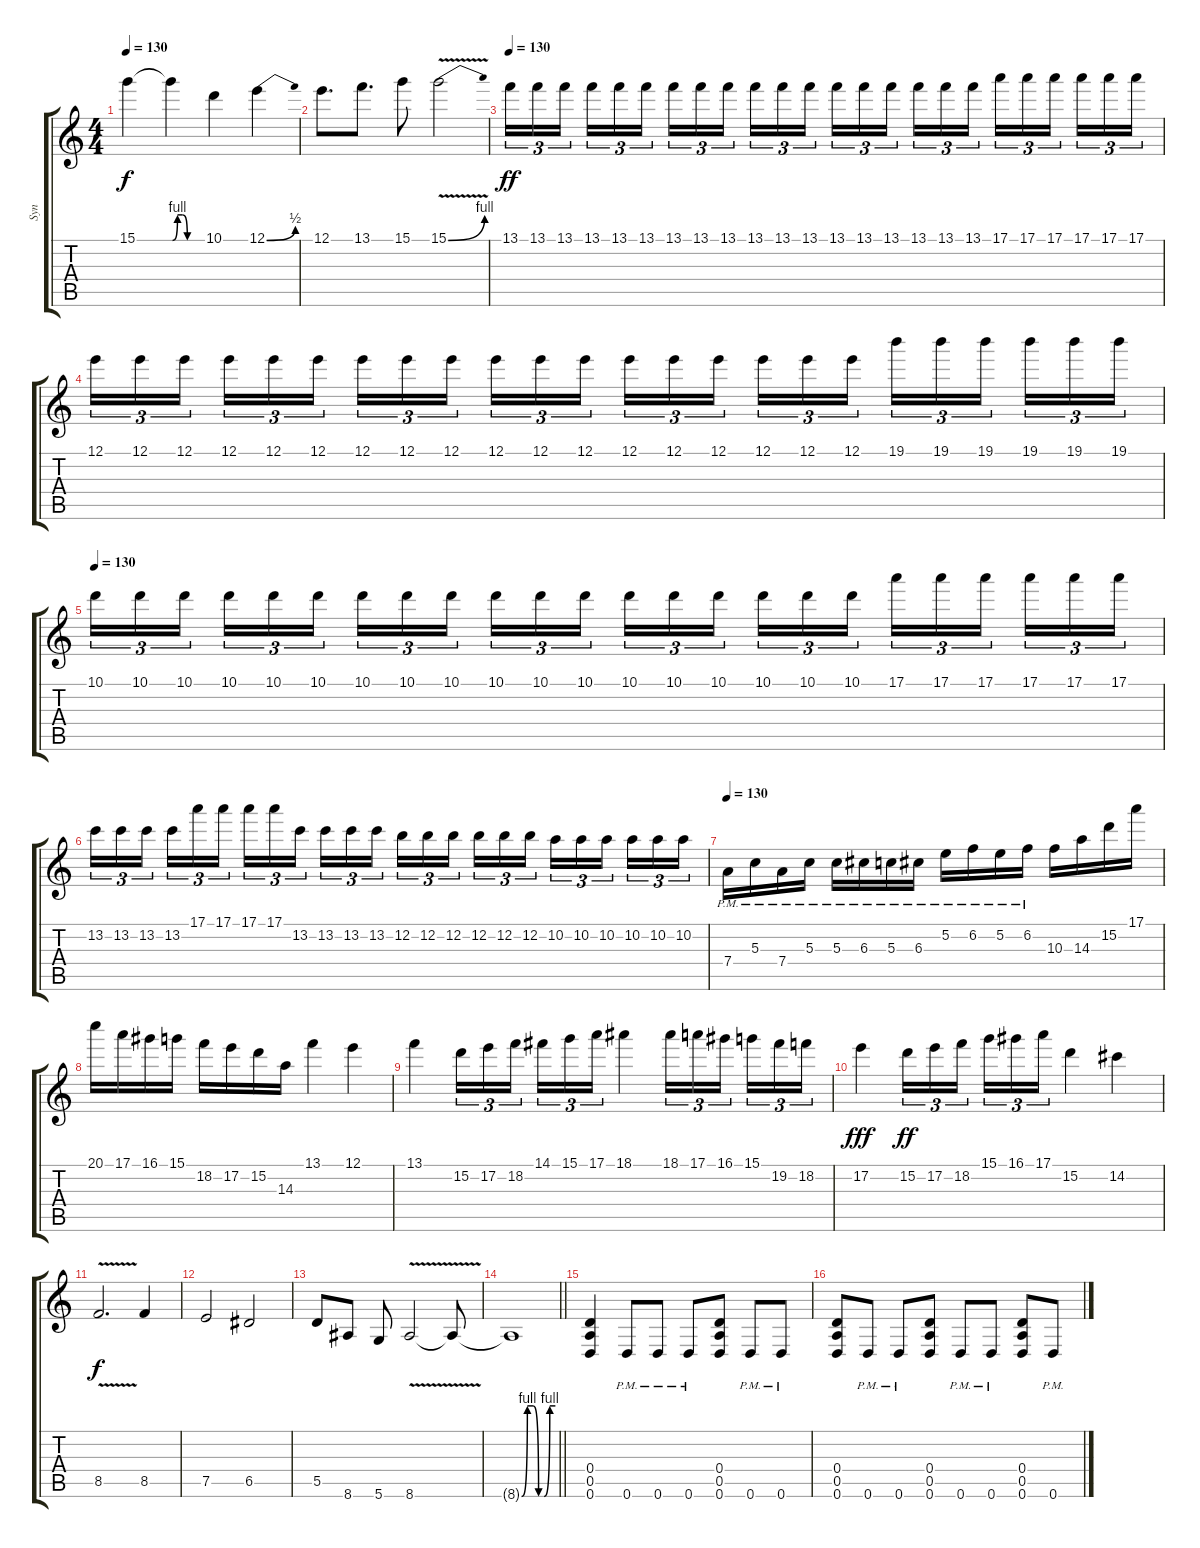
\track ("Syn" "Syn") {instrument distortionguitar}
\staff {score tabs}
\tuning (E4 B3 G3 D3 A2 D2) {hide}
\ts (4 4)
\tempo 130
\clef g2
\ks c
15.1.4{dy f} 15.1{be (custom 0 0 10 4 20 4 30 0 60 0) t}.4 10.1.4 12.1{be (bend 0 0 60 2)}.4 |
12.1.8{d} 13.1.8{d} 15.1.8 15.1{be (bend 0 0 60 4) v}.2 |
\tempo 130
13.1.16{tu (3 2) dy ff} 13.1.16{tu (3 2)} 13.1.16{tu (3 2) beam splitsecondary} 13.1.16{tu (3 2)} 13.1.16{tu (3 2)} 13.1.16{tu (3 2)} 13.1.16{tu (3 2)} 13.1.16{tu (3 2)} 13.1.16{tu (3 2) beam splitsecondary} 13.1.16{tu (3 2)} 13.1.16{tu (3 2)} 13.1.16{tu (3 2)} 13.1.16{tu (3 2)} 13.1.16{tu (3 2)} 13.1.16{tu (3 2) beam splitsecondary} 13.1.16{tu (3 2)} 13.1.16{tu (3 2)} 13.1.16{tu (3 2)} 17.1.16{tu (3 2)} 17.1.16{tu (3 2)} 17.1.16{tu (3 2) beam splitsecondary} 17.1.16{tu (3 2)} 17.1.16{tu (3 2)} 17.1.16{tu (3 2)} |
12.1.16{tu (3 2)} 12.1.16{tu (3 2)} 12.1.16{tu (3 2) beam splitsecondary} 12.1.16{tu (3 2)} 12.1.16{tu (3 2)} 12.1.16{tu (3 2)} 12.1.16{tu (3 2)} 12.1.16{tu (3 2)} 12.1.16{tu (3 2) beam splitsecondary} 12.1.16{tu (3 2)} 12.1.16{tu (3 2)} 12.1.16{tu (3 2)} 12.1.16{tu (3 2)} 12.1.16{tu (3 2)} 12.1.16{tu (3 2) beam splitsecondary} 12.1.16{tu (3 2)} 12.1.16{tu (3 2)} 12.1.16{tu (3 2)} 19.1.16{tu (3 2)} 19.1.16{tu (3 2)} 19.1.16{tu (3 2) beam splitsecondary} 19.1.16{tu (3 2)} 19.1.16{tu (3 2)} 19.1.16{tu (3 2)} |
\tempo 130
10.1.16{tu (3 2)} 10.1.16{tu (3 2)} 10.1.16{tu (3 2) beam splitsecondary} 10.1.16{tu (3 2)} 10.1.16{tu (3 2)} 10.1.16{tu (3 2)} 10.1.16{tu (3 2)} 10.1.16{tu (3 2)} 10.1.16{tu (3 2) beam splitsecondary} 10.1.16{tu (3 2)} 10.1.16{tu (3 2)} 10.1.16{tu (3 2)} 10.1.16{tu (3 2)} 10.1.16{tu (3 2)} 10.1.16{tu (3 2) beam splitsecondary} 10.1.16{tu (3 2)} 10.1.16{tu (3 2)} 10.1.16{tu (3 2)} 17.1.16{tu (3 2)} 17.1.16{tu (3 2)} 17.1.16{tu (3 2) beam splitsecondary} 17.1.16{tu (3 2)} 17.1.16{tu (3 2)} 17.1.16{tu (3 2)} |
13.2.16{tu (3 2)} 13.2.16{tu (3 2)} 13.2.16{tu (3 2) beam splitsecondary} 13.2.16{tu (3 2)} 17.1.16{tu (3 2)} 17.1.16{tu (3 2)} 17.1.16{tu (3 2)} 17.1.16{tu (3 2)} 13.2.16{tu (3 2) beam splitsecondary} 13.2.16{tu (3 2)} 13.2.16{tu (3 2)} 13.2.16{tu (3 2)} 12.2.16{tu (3 2)} 12.2.16{tu (3 2)} 12.2.16{tu (3 2) beam splitsecondary} 12.2.16{tu (3 2)} 12.2.16{tu (3 2)} 12.2.16{tu (3 2)} 10.2.16{tu (3 2)} 10.2.16{tu (3 2)} 10.2.16{tu (3 2) beam splitsecondary} 10.2.16{tu (3 2)} 10.2.16{tu (3 2)} 10.2.16{tu (3 2)} |
\tempo 130
7.4{pm}.16 5.3{pm}.16 7.4{pm}.16 5.3{pm}.16 5.3{pm}.16 6.3{pm}.16 5.3{pm}.16 6.3{pm}.16 5.2{pm}.16 6.2{pm}.16 5.2{pm}.16 6.2{pm}.16 10.3.16 14.3.16 15.2.16 17.1.16 |
20.1.16 17.1.16 16.1.16 15.1.16 18.2.16 17.2.16 15.2.16 14.3.16 13.1.4 12.1.4 |
13.1.4 15.2.16{tu (3 2)} 17.2.16{tu (3 2)} 18.2.16{tu (3 2) beam splitsecondary} 14.1.16{tu (3 2)} 15.1.16{tu (3 2)} 17.1.16{tu (3 2)} 18.1.4 18.1.16{tu (3 2)} 17.1.16{tu (3 2)} 16.1.16{tu (3 2) beam splitsecondary} 15.1.16{tu (3 2)} 19.2.16{tu (3 2)} 18.2.16{tu (3 2)} |
17.2.4{dy fff} 15.2.16{tu (3 2) dy ff} 17.2.16{tu (3 2)} 18.2.16{tu (3 2) beam splitsecondary} 15.1.16{tu (3 2)} 16.1.16{tu (3 2)} 17.1.16{tu (3 2)} 15.2.4 14.2.4 |
8.5{v}.2{d dy f} 8.5.4 |
7.5.2 6.5.2 |
5.5.8 8.6.8 5.6.8 8.6{v}.2 8.6{t}.8 |
\barLineRight lightlight
8.6{be (custom 0 0 10 4 20 4 30 0 40 0 50 4 60 4) t}.1 |
(0.4 0.5 0.6).4 0.6{pm}.8 0.6{pm}.8 0.6{pm}.8 (0.4 0.5 0.6).8 0.6{pm}.8 0.6{pm}.8 |
(0.4 0.5 0.6).8 0.6{pm}.8 0.6{pm}.8 (0.4 0.5 0.6).8 0.6{pm}.8 0.6{pm}.8 (0.4 0.5 0.6).8 0.6{pm}.8
